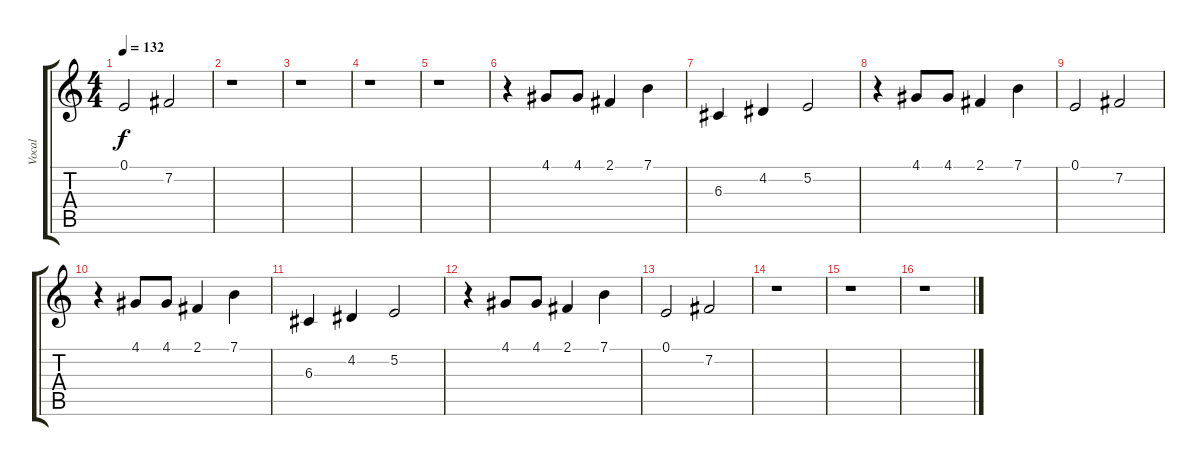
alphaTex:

\track ("Vocal" "Vocal") {instrument sopranosax}
\staff {score tabs}
\tuning (E4 B3 G3 D3 A2 E2) {hide}
\ts (4 4)
\tempo 132
\clef g2
\ks c
0.1.2{dy f} 7.2.2 |
r.1 |
r.1 |
r.1 |
r.1 |
r.4 4.1.8 4.1.8 2.1.4 7.1.4 |
6.3.4 4.2.4 5.2.2 |
r.4 4.1.8 4.1.8 2.1.4 7.1.4 |
0.1.2 7.2.2 |
r.4 4.1.8 4.1.8 2.1.4 7.1.4 |
6.3.4 4.2.4 5.2.2 |
r.4 4.1.8 4.1.8 2.1.4 7.1.4 |
0.1.2 7.2.2 |
r.1 |
r.1 |
r.1
